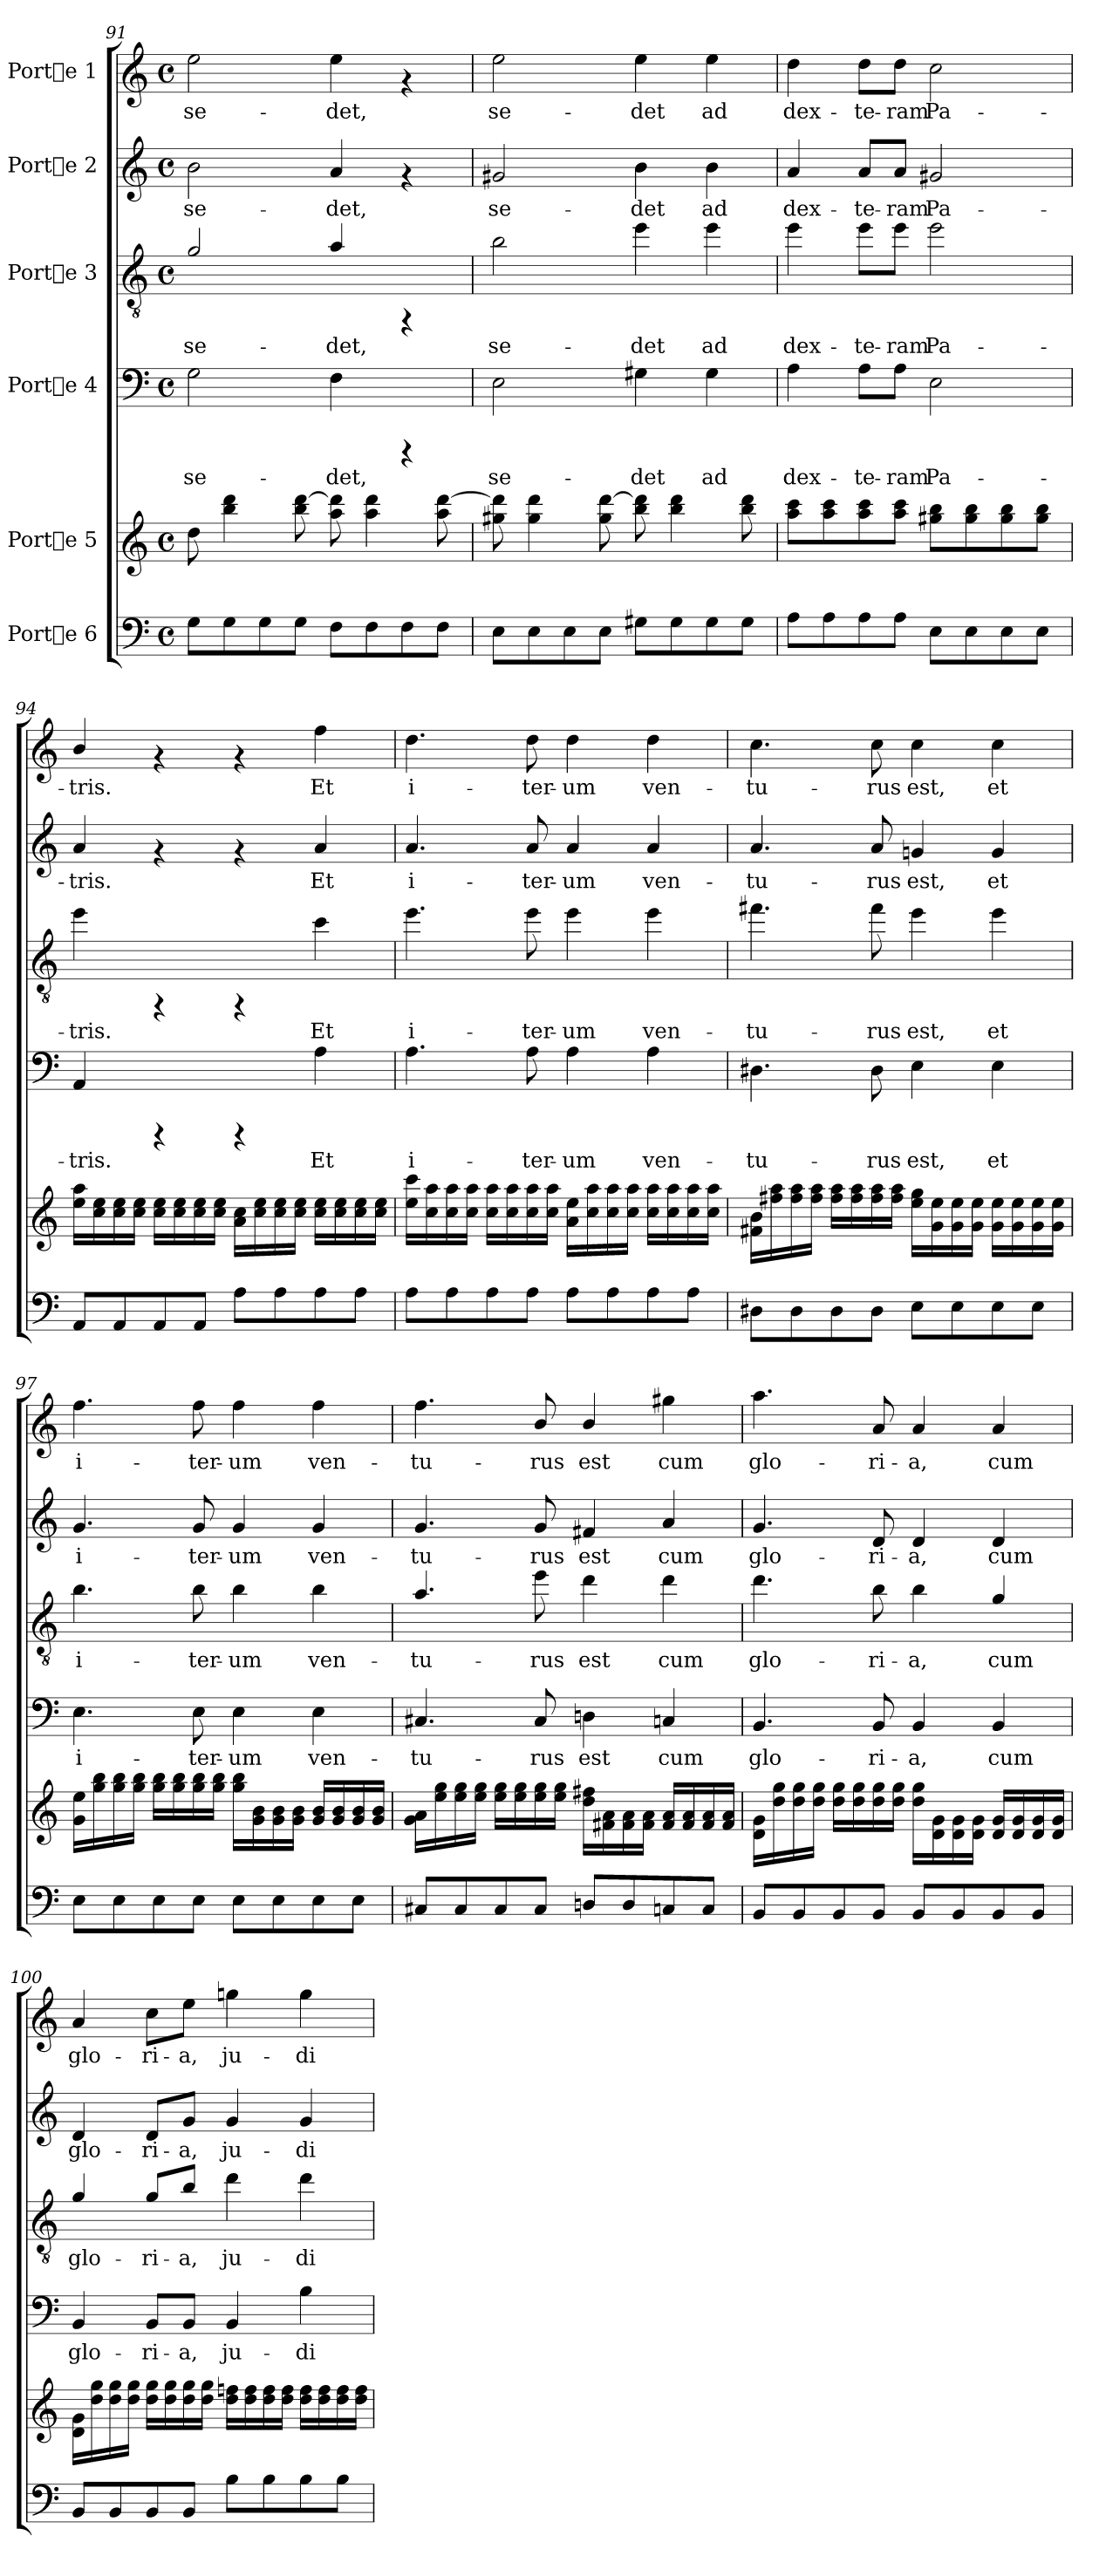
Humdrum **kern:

**kern	**kern	**kern	**text	**kern	**text	**kern	**text	**kern	**text
*part6	*part5	*part4	*part4	*part3	*part3	*part2	*part2	*part1	*part1
*staff6	*staff5	*staff4	*staff4	*staff3	*staff3	*staff2	*staff2	*staff1	*staff1
*I"Porte 6	*I"Porte 5	*I"Porte 4	*	*I"Porte 3	*	*I"Porte 2	*	*I"Porte 1	*
*clefF4	*clefG2	*clefF4	*	*clefGv2	*	*clefG2	*	*clefG2	*
*	*	*	*	*ITrd8c14	*	*	*	*ITrd1c2	*
*M4/4	*M4/4	*M4/4	*	*M4/4	*	*M4/4	*	*M4/4	*
*met(c)	*met(c)	*met(c)	*	*met(c)	*	*met(c)	*	*met(c)	*
=91	=91	=91	=91	=91	=91	=91	=91	=91	=91
!	!	!	!LO:LY:b:cj	!	!LO:LY:b:cj	!	!LO:LY:b:cj	!	!LO:LY:b:cj
8G\L	8dd\	2G\	se-	2G/	se-	2b\	se-	2dd\	se-
8G\	4ddd\ 4bb\	.	.	.	.	.	.	.	.
8G\	.	.	.	.	.	.	.	.	.
8G\J	[>8ddd\ 8bb\	.	.	.	.	.	.	.	.
!	!	!	!LO:LY:b:cj	!	!LO:LY:b:cj	!	!LO:LY:b:cj	!	!LO:LY:b:cj
8F\L	8ddd\] 8aa\	4F\	-det,	4A/	-det,	4a/	-det,	4dd\	-det,
8F\	4ddd\ 4aa\	.	.	.	.	.	.	.	.
8F\	.	4rCCC	.	4rFF	.	4rf	.	4rf	.
8F\J	[>8ddd\ 8aa\	.	.	.	.	.	.	.	.
=92	=92	=92	=92	=92	=92	=92	=92	=92	=92
!	!	!	!LO:LY:b:cj	!	!LO:LY:b:cj	!	!LO:LY:b:cj	!	!LO:LY:b:cj
8E\L	8ddd\] 8gg#X\	2E\	se-	2B\	se-	2g#X/	se-	2dd\	se-
8E\	4ddd\ 4gg#\	.	.	.	.	.	.	.	.
8E\	.	.	.	.	.	.	.	.	.
8E\J	[>8ddd\ 8gg#\	.	.	.	.	.	.	.	.
!	!	!	!LO:LY:b:cj	!	!LO:LY:b:cj	!	!LO:LY:b:cj	!	!LO:LY:b:cj
8G#X\L	8ddd\] 8bb\	4G#X\	-det	4e\	-det	4b\	-det	4dd\	-det
8G#\	4ddd\ 4bb\	.	.	.	.	.	.	.	.
!	!	!	!LO:LY:b:cj	!	!LO:LY:b:cj	!	!LO:LY:b:cj	!	!LO:LY:b:cj
8G#\	.	4G#\	ad	4e\	ad	4b\	ad	4dd\	ad
8G#\J	8ddd\ 8bb\	.	.	.	.	.	.	.	.
=93	=93	=93	=93	=93	=93	=93	=93	=93	=93
!	!	!	!LO:LY:b:cj	!	!LO:LY:b:cj	!	!LO:LY:b:cj	!	!LO:LY:b:cj
8A\L	8ccc\ 8aa\L	4A\	dex-	4e\	dex-	4a/	dex-	4cc\	dex-
8A\	8ccc\ 8aa\	.	.	.	.	.	.	.	.
!	!	!	!LO:LY:b:cj	!	!LO:LY:b:cj	!	!LO:LY:b:cj	!	!LO:LY:b:cj
8A\	8ccc\ 8aa\	8A\L	-te-	8e\L	-te-	8a/L	-te-	8cc\L	-te-
!	!	!	!LO:LY:b:cj	!	!LO:LY:b:cj	!	!LO:LY:b:cj	!	!LO:LY:b:cj
8A\J	8ccc\ 8aa\J	8A\J	-ram	8e\J	-ram	8a/J	-ram	8cc\J	-ram
!	!	!	!LO:LY:b:cj	!	!LO:LY:b:cj	!	!LO:LY:b:cj	!	!LO:LY:b:cj
8E\L	8bb\ 8gg#X\L	2E\	Pa-	2e\	Pa-	2g#X/	Pa-	2b\	Pa-
8E\	8bb\ 8gg#\	.	.	.	.	.	.	.	.
8E\	8bb\ 8gg#\	.	.	.	.	.	.	.	.
8E\J	8bb\ 8gg#\J	.	.	.	.	.	.	.	.
!!LO:PB:g=z
=94	=94	=94	=94	=94	=94	=94	=94	=94	=94
!	!	!	!LO:LY:b:cj	!	!LO:LY:b:cj	!	!LO:LY:b:cj	!	!LO:LY:b:cj
8AA/L	16aa\ 16ee\L	4AA/	-tris.	4e\	-tris.	4a/	-tris.	4a/	-tris.
.	16ee\ 16cc\	.	.	.	.	.	.	.	.
8AA/	16ee\ 16cc\	.	.	.	.	.	.	.	.
.	16ee\ 16cc\J	.	.	.	.	.	.	.	.
8AA/	16ee\ 16cc\L	4rCCC	.	4rFF	.	4rf	.	4rf	.
.	16ee\ 16cc\	.	.	.	.	.	.	.	.
8AA/J	16ee\ 16cc\	.	.	.	.	.	.	.	.
.	16ee\ 16cc\J	.	.	.	.	.	.	.	.
8A\L	16cc\ 16a\L	4rCCC	.	4rFF	.	4rf	.	4rf	.
.	16ee\ 16cc\	.	.	.	.	.	.	.	.
8A\	16ee\ 16cc\	.	.	.	.	.	.	.	.
.	16ee\ 16cc\J	.	.	.	.	.	.	.	.
!	!	!	!LO:LY:b:cj	!	!LO:LY:b:cj	!	!LO:LY:b:cj	!	!LO:LY:b:cj
8A\	16ee\ 16cc\L	4A\	Et	4c\	Et	4a/	Et	4ee\	Et
.	16ee\ 16cc\	.	.	.	.	.	.	.	.
8A\J	16ee\ 16cc\	.	.	.	.	.	.	.	.
.	16ee\ 16cc\J	.	.	.	.	.	.	.	.
=95	=95	=95	=95	=95	=95	=95	=95	=95	=95
!	!	!	!LO:LY:b:cj	!	!LO:LY:b:cj	!	!LO:LY:b:cj	!	!LO:LY:b:cj
8A\L	16ccc\ 16ee\L	4.A\	i-	4.e\	i-	4.a/	i-	4.cc\	i-
.	16aa\ 16cc\	.	.	.	.	.	.	.	.
8A\	16aa\ 16cc\	.	.	.	.	.	.	.	.
.	16aa\ 16cc\J	.	.	.	.	.	.	.	.
8A\	16aa\ 16cc\L	.	.	.	.	.	.	.	.
.	16aa\ 16cc\	.	.	.	.	.	.	.	.
!	!	!	!LO:LY:b:cj	!	!LO:LY:b:cj	!	!LO:LY:b:cj	!	!LO:LY:b:cj
8A\J	16aa\ 16cc\	8A\	-ter-	8e\	-ter-	8a/	-ter-	8cc\	-ter-
.	16aa\ 16cc\J	.	.	.	.	.	.	.	.
!	!	!	!LO:LY:b:cj	!	!LO:LY:b:cj	!	!LO:LY:b:cj	!	!LO:LY:b:cj
8A\L	16ee\ 16a\L	4A\	-um	4e\	-um	4a/	-um	4cc\	-um
.	16aa\ 16cc\	.	.	.	.	.	.	.	.
8A\	16aa\ 16cc\	.	.	.	.	.	.	.	.
.	16aa\ 16cc\J	.	.	.	.	.	.	.	.
!	!	!	!LO:LY:b:cj	!	!LO:LY:b:cj	!	!LO:LY:b:cj	!	!LO:LY:b:cj
8A\	16aa\ 16cc\L	4A\	ven-	4e\	ven-	4a/	ven-	4cc\	ven-
.	16aa\ 16cc\	.	.	.	.	.	.	.	.
8A\J	16aa\ 16cc\	.	.	.	.	.	.	.	.
.	16aa\ 16cc\J	.	.	.	.	.	.	.	.
=96	=96	=96	=96	=96	=96	=96	=96	=96	=96
!	!	!	!LO:LY:b:cj	!	!LO:LY:b:cj	!	!LO:LY:b:cj	!	!LO:LY:b:cj
8D#X\L	16b\ 16f#X\L	4.D#X\	-tu-	4.f#X\	-tu-	4.a/	-tu-	4.b\	-tu-
.	16aa\ 16ff#X\	.	.	.	.	.	.	.	.
8D#\	16aa\ 16ff#\	.	.	.	.	.	.	.	.
.	16aa\ 16ff#\J	.	.	.	.	.	.	.	.
8D#\	16aa\ 16ff#\L	.	.	.	.	.	.	.	.
.	16aa\ 16ff#\	.	.	.	.	.	.	.	.
!	!	!	!LO:LY:b:cj	!	!LO:LY:b:cj	!	!LO:LY:b:cj	!	!LO:LY:b:cj
8D#\J	16aa\ 16ff#\	8D#\	-rus	8f#\	-rus	8a/	-rus	8b\	-rus
.	16aa\ 16ff#\J	.	.	.	.	.	.	.	.
!	!	!	!LO:LY:b:cj	!	!LO:LY:b:cj	!	!LO:LY:b:cj	!	!LO:LY:b:cj
8E\L	16gg\ 16ee\L	4E\	est,	4e\	est,	4gn/	est,	4b\	est,
.	16ee\ 16g\	.	.	.	.	.	.	.	.
8E\	16ee\ 16g\	.	.	.	.	.	.	.	.
.	16ee\ 16g\J	.	.	.	.	.	.	.	.
!	!	!	!LO:LY:b:cj	!	!LO:LY:b:cj	!	!LO:LY:b:cj	!	!LO:LY:b:cj
8E\	16ee\ 16g\L	4E\	et	4e\	et	4g/	et	4b\	et
.	16ee\ 16g\	.	.	.	.	.	.	.	.
8E\J	16ee\ 16g\	.	.	.	.	.	.	.	.
.	16ee\ 16g\J	.	.	.	.	.	.	.	.
=97	=97	=97	=97	=97	=97	=97	=97	=97	=97
!	!	!	!LO:LY:b:cj	!	!LO:LY:b:cj	!	!LO:LY:b:cj	!	!LO:LY:b:cj
8E\L	16ee\ 16g\L	4.E\	i-	4.B\	i-	4.g/	i-	4.ee\	i-
.	16bb\ 16gg\	.	.	.	.	.	.	.	.
8E\	16bb\ 16gg\	.	.	.	.	.	.	.	.
.	16bb\ 16gg\J	.	.	.	.	.	.	.	.
8E\	16bb\ 16gg\L	.	.	.	.	.	.	.	.
.	16bb\ 16gg\	.	.	.	.	.	.	.	.
!	!	!	!LO:LY:b:cj	!	!LO:LY:b:cj	!	!LO:LY:b:cj	!	!LO:LY:b:cj
8E\J	16bb\ 16gg\	8E\	-ter-	8B\	-ter-	8g/	-ter-	8ee\	-ter-
.	16bb\ 16gg\J	.	.	.	.	.	.	.	.
!	!	!	!LO:LY:b:cj	!	!LO:LY:b:cj	!	!LO:LY:b:cj	!	!LO:LY:b:cj
8E\L	16bb\ 16gg\L	4E\	-um	4B\	-um	4g/	-um	4ee\	-um
.	16b\ 16g\	.	.	.	.	.	.	.	.
8E\	16b\ 16g\	.	.	.	.	.	.	.	.
.	16b\ 16g\J	.	.	.	.	.	.	.	.
!	!	!	!LO:LY:b:cj	!	!LO:LY:b:cj	!	!LO:LY:b:cj	!	!LO:LY:b:cj
8E\	16b/ 16g/L	4E\	ven-	4B\	ven-	4g/	ven-	4ee\	ven-
.	16b/ 16g/	.	.	.	.	.	.	.	.
8E\J	16b/ 16g/	.	.	.	.	.	.	.	.
.	16b/ 16g/J	.	.	.	.	.	.	.	.
!!LO:LB:g=z
=98	=98	=98	=98	=98	=98	=98	=98	=98	=98
!	!	!	!LO:LY:b:cj	!	!LO:LY:b:cj	!	!LO:LY:b:cj	!	!LO:LY:b:cj
8C#X/L	16a\ 16g\L	4.C#X/	-tu-	4.A/	-tu-	4.g/	-tu-	4.ee\	-tu-
.	16gg\ 16ee\	.	.	.	.	.	.	.	.
8C#/	16gg\ 16ee\	.	.	.	.	.	.	.	.
.	16gg\ 16ee\J	.	.	.	.	.	.	.	.
8C#/	16gg\ 16ee\L	.	.	.	.	.	.	.	.
.	16gg\ 16ee\	.	.	.	.	.	.	.	.
!	!	!	!LO:LY:b:cj	!	!LO:LY:b:cj	!	!LO:LY:b:cj	!	!LO:LY:b:cj
8C#/J	16gg\ 16ee\	8C#/	-rus	8e\	-rus	8g/	-rus	8a/	-rus
.	16gg\ 16ee\J	.	.	.	.	.	.	.	.
!	!	!	!LO:LY:b:cj	!	!LO:LY:b:cj	!	!LO:LY:b:cj	!	!LO:LY:b:cj
8Dn/L	16ff#X\ 16dd\L	4Dn\	est	4d\	est	4f#X/	est	4a/	est
.	16a\ 16f#X\	.	.	.	.	.	.	.	.
8D/	16a\ 16f#\	.	.	.	.	.	.	.	.
.	16a\ 16f#\J	.	.	.	.	.	.	.	.
!	!	!	!LO:LY:b:cj	!	!LO:LY:b:cj	!	!LO:LY:b:cj	!	!LO:LY:b:cj
8Cn/	16a/ 16f#/L	4Cn/	cum	4d\	cum	4a/	cum	4ff#X\	cum
.	16a/ 16f#/	.	.	.	.	.	.	.	.
8C/J	16a/ 16f#/	.	.	.	.	.	.	.	.
.	16a/ 16f#/J	.	.	.	.	.	.	.	.
=99	=99	=99	=99	=99	=99	=99	=99	=99	=99
!	!	!	!LO:LY:b:cj	!	!LO:LY:b:cj	!	!LO:LY:b:cj	!	!LO:LY:b:cj
8BB/L	16g\ 16d\L	4.BB/	glo-	4.d\	glo-	4.g/	glo-	4.gg\	glo-
.	16gg\ 16dd\	.	.	.	.	.	.	.	.
8BB/	16gg\ 16dd\	.	.	.	.	.	.	.	.
.	16gg\ 16dd\J	.	.	.	.	.	.	.	.
8BB/	16gg\ 16dd\L	.	.	.	.	.	.	.	.
.	16gg\ 16dd\	.	.	.	.	.	.	.	.
!	!	!	!LO:LY:b:cj	!	!LO:LY:b:cj	!	!LO:LY:b:cj	!	!LO:LY:b:cj
8BB/J	16gg\ 16dd\	8BB/	-ri-	8B\	-ri-	8d/	-ri-	8g/	-ri-
.	16gg\ 16dd\J	.	.	.	.	.	.	.	.
!	!	!	!LO:LY:b:cj	!	!LO:LY:b:cj	!	!LO:LY:b:cj	!	!LO:LY:b:cj
8BB/L	16gg\ 16dd\L	4BB/	-a,	4B\	-a,	4d/	-a,	4g/	-a,
.	16g\ 16d\	.	.	.	.	.	.	.	.
8BB/	16g\ 16d\	.	.	.	.	.	.	.	.
.	16g\ 16d\J	.	.	.	.	.	.	.	.
!	!	!	!LO:LY:b:cj	!	!LO:LY:b:cj	!	!LO:LY:b:cj	!	!LO:LY:b:cj
8BB/	16g/ 16d/L	4BB/	cum	4G/	cum	4d/	cum	4g/	cum
.	16g/ 16d/	.	.	.	.	.	.	.	.
8BB/J	16g/ 16d/	.	.	.	.	.	.	.	.
.	16g/ 16d/J	.	.	.	.	.	.	.	.
=100	=100	=100	=100	=100	=100	=100	=100	=100	=100
!	!	!	!LO:LY:b:cj	!	!LO:LY:b:cj	!	!LO:LY:b:cj	!	!LO:LY:b:cj
8BB/L	16g\ 16d\L	4BB/	glo-	4G/	glo-	4d/	glo-	4g/	glo-
.	16gg\ 16dd\	.	.	.	.	.	.	.	.
8BB/	16gg\ 16dd\	.	.	.	.	.	.	.	.
.	16gg\ 16dd\J	.	.	.	.	.	.	.	.
!	!	!	!LO:LY:b:cj	!	!LO:LY:b:cj	!	!LO:LY:b:cj	!	!LO:LY:b:cj
8BB/	16gg\ 16dd\L	8BB/L	-ri-	8G/L	-ri-	8d/L	-ri-	8b\L	-ri-
.	16gg\ 16dd\	.	.	.	.	.	.	.	.
!	!	!	!LO:LY:b:cj	!	!LO:LY:b:cj	!	!LO:LY:b:cj	!	!LO:LY:b:cj
8BB/J	16gg\ 16dd\	8BB/J	-a,	8B/J	-a,	8g/J	-a,	8dd\J	-a,
.	16gg\ 16dd\J	.	.	.	.	.	.	.	.
!	!	!	!LO:LY:b:cj	!	!LO:LY:b:cj	!	!LO:LY:b:cj	!	!LO:LY:b:cj
8B\L	16ffn\ 16dd\L	4BB/	ju-	4d\	ju-	4g/	ju-	4ffn\	ju-
.	16ff\ 16dd\	.	.	.	.	.	.	.	.
8B\	16ff\ 16dd\	.	.	.	.	.	.	.	.
.	16ff\ 16dd\J	.	.	.	.	.	.	.	.
!	!	!	!LO:LY:b:cj	!	!LO:LY:b:cj	!	!LO:LY:b:cj	!	!LO:LY:b:cj
8B\	16ff\ 16dd\L	4B\	-di-	4d\	-di-	4g/	-di-	4ff\	-di-
.	16ff\ 16dd\	.	.	.	.	.	.	.	.
8B\J	16ff\ 16dd\	.	.	.	.	.	.	.	.
.	16ff\ 16dd\J	.	.	.	.	.	.	.	.
=	=	=	=	=	=	=	=	=	=
*-	*-	*-	*-	*-	*-	*-	*-	*-	*-
